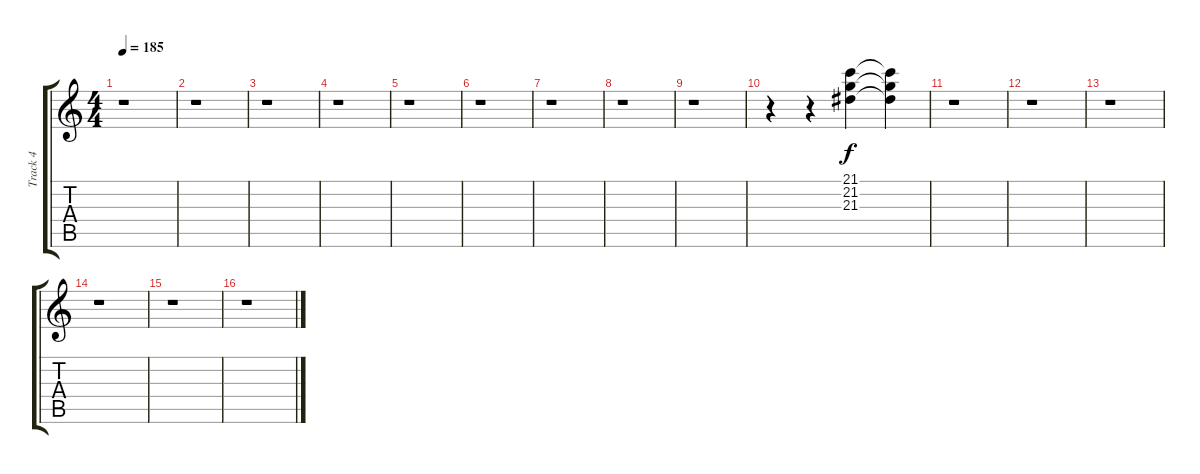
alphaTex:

\track ("Track 4" "Track 4") {instrument reversecymbal}
\staff {score tabs}
\tuning (Eb4 Bb3 Gb3 Db3 Ab2 Db2) {hide}
\ts (4 4)
\tempo 185
\clef g2
\ks c
r.1{dy f} |
r.1 |
r.1 |
r.1 |
r.1 |
r.1 |
r.1 |
r.1 |
r.1 |
r.4 r.4 (21.1 21.2 21.3).4 (21.1{t} 21.2{t} 21.3{t}).4 |
r.1 |
r.1 |
r.1 |
r.1 |
r.1 |
r.1
